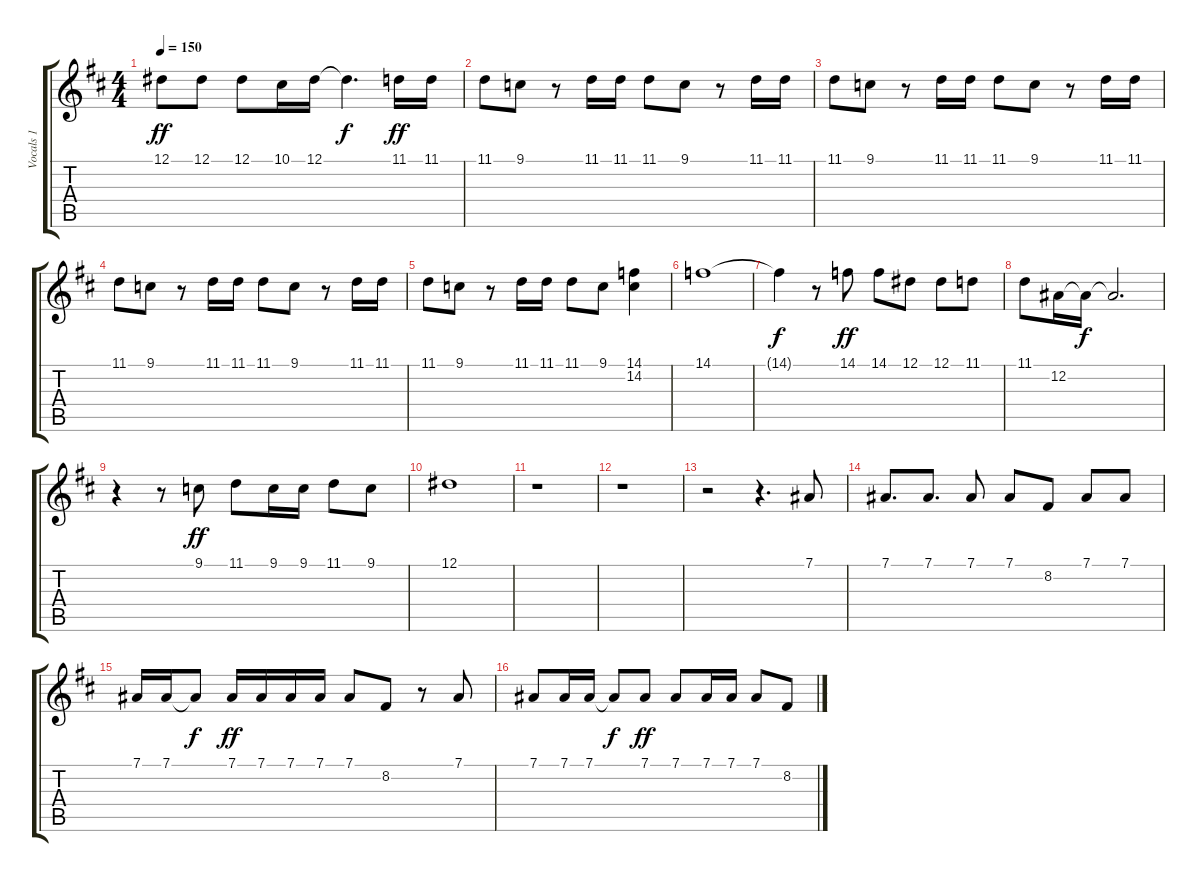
\track ("Vocals 1" "Vocals 1") {instrument lead6voice}
\staff {score tabs}
\tuning (Eb4 Bb3 Gb3 Db3 Ab2 Eb2) {hide}
\ts (4 4)
\tempo 150
\clef g2
\ks d
12.1.8{dy ff} 12.1.8 12.1.8 10.1.16 12.1.16 12.1{t}.4{d dy f} 11.1.16{dy ff} 11.1.16 |
11.1.8 9.1.8 r.8 11.1.16 11.1.16 11.1.8 9.1.8 r.8 11.1.16 11.1.16 |
11.1.8 9.1.8 r.8 11.1.16 11.1.16 11.1.8 9.1.8 r.8 11.1.16 11.1.16 |
11.1.8 9.1.8 r.8 11.1.16 11.1.16 11.1.8 9.1.8 r.8 11.1.16 11.1.16 |
11.1.8 9.1.8 r.8 11.1.16 11.1.16 11.1.8 9.1.8 (14.1 14.2).4 |
14.1.1 |
14.1{t}.4{dy f} r.8 14.1.8{dy ff} 14.1.8 12.1.8 12.1.8 11.1.8 |
11.1.8 12.2.16 12.2{t}.16{dy f} 12.2{t}.2{d} |
r.4 r.8 9.1.8{dy ff} 11.1.8 9.1.16 9.1.16 11.1.8 9.1.8 |
12.1.1 |
r.1 |
r.1 |
r.2 r.4{d} 7.1.8 |
7.1.8{d} 7.1.8{d} 7.1.8 7.1.8 8.2.8 7.1.8 7.1.8 |
7.1.16 7.1.16 7.1{t}.8{dy f} 7.1.16{dy ff} 7.1.16 7.1.16 7.1.16 7.1.8 8.2.8 r.8 7.1.8 |
7.1.8 7.1.16 7.1.16 7.1{t}.8{dy f} 7.1.8{dy ff} 7.1.8 7.1.16 7.1.16 7.1.8 8.2.8
